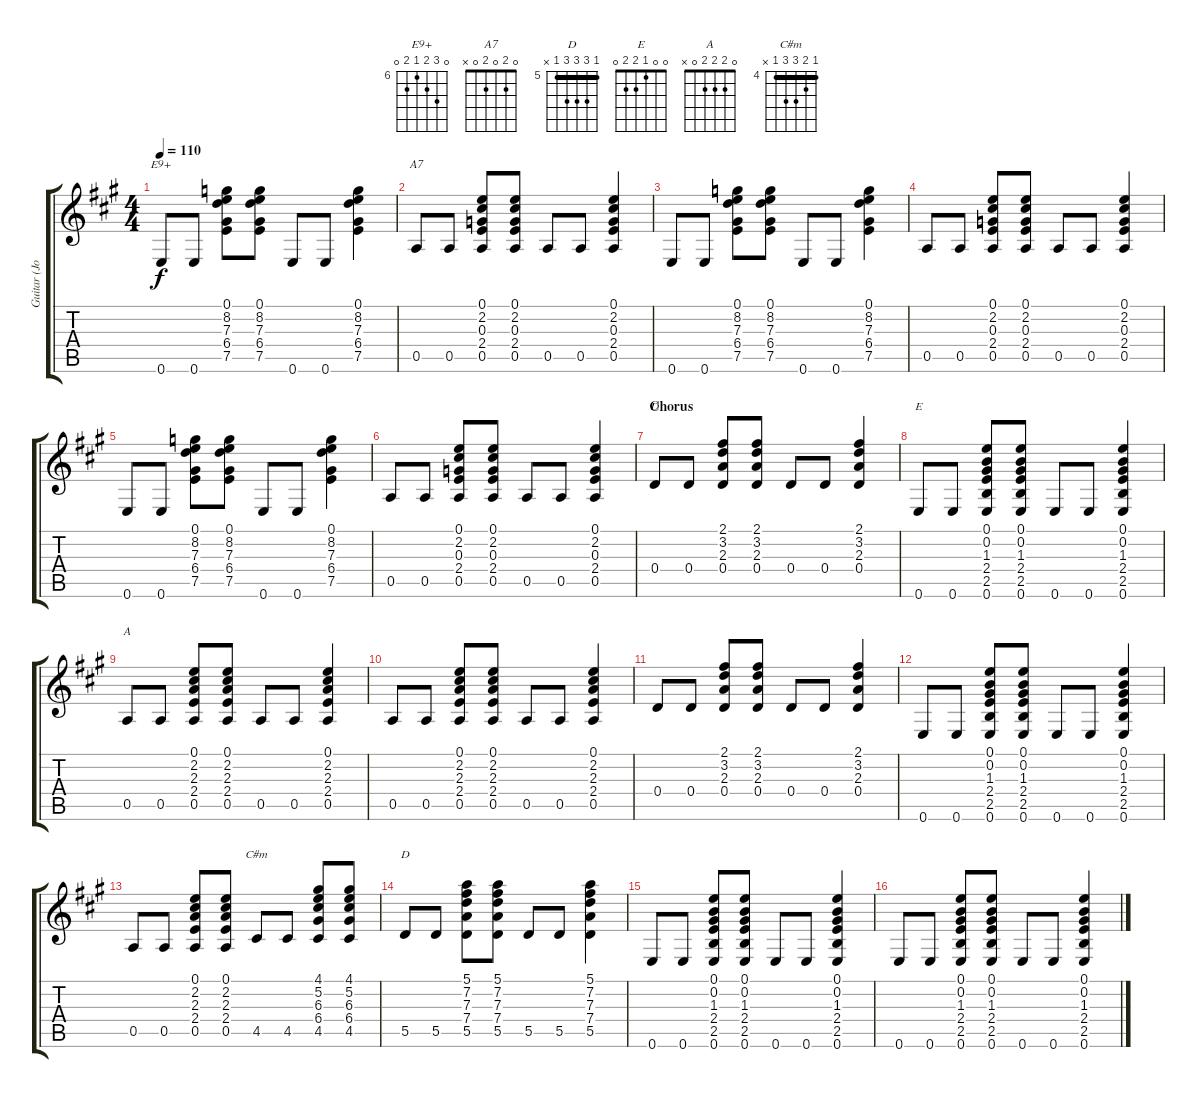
\track ("Guitar (John Wozniak)" "Guitar (Jo") {instrument electricguitarclean}
\staff {score tabs}
\tuning (E4 B3 G3 D3 A2 E2) {hide}
\chord ("E9+" 0 8 7 6 7 0) {firstfret 6}
\chord ("A7" 0 2 0 2 0 x)
\chord ("D" 2 3 2 0 x x)
\chord ("E" 0 0 1 2 2 0)
\chord ("A" 0 2 2 2 0 x)
\chord ("C#m" 4 5 6 6 4 x) {firstfret 4 barre 4}
\chord ("D" 5 7 7 7 5 x) {firstfret 5 barre 5}
\ts (4 4)
\tempo 110
\clef g2
\ks a
0.6.8{ch "E9+" dy f} 0.6.8 (0.1 8.2 7.3 6.4 7.5).8 (0.1 8.2 7.3 6.4 7.5).8 0.6.8 0.6.8 (0.1 8.2 7.3 6.4 7.5).4 |
0.5.8{ch "A7"} 0.5.8 (0.1 2.2 0.3 2.4 0.5).8 (0.1 2.2 0.3 2.4 0.5).8 0.5.8 0.5.8 (0.1 2.2 0.3 2.4 0.5).4 |
0.6.8 0.6.8 (0.1 8.2 7.3 6.4 7.5).8 (0.1 8.2 7.3 6.4 7.5).8 0.6.8 0.6.8 (0.1 8.2 7.3 6.4 7.5).4 |
0.5.8 0.5.8 (0.1 2.2 0.3 2.4 0.5).8 (0.1 2.2 0.3 2.4 0.5).8 0.5.8 0.5.8 (0.1 2.2 0.3 2.4 0.5).4 |
0.6.8 0.6.8 (0.1 8.2 7.3 6.4 7.5).8 (0.1 8.2 7.3 6.4 7.5).8 0.6.8 0.6.8 (0.1 8.2 7.3 6.4 7.5).4 |
0.5.8 0.5.8 (0.1 2.2 0.3 2.4 0.5).8 (0.1 2.2 0.3 2.4 0.5).8 0.5.8 0.5.8 (0.1 2.2 0.3 2.4 0.5).4 |
\section ("" "Chorus")
0.4.8{ch "D"} 0.4.8 (2.1 3.2 2.3 0.4).8 (2.1 3.2 2.3 0.4).8 0.4.8 0.4.8 (2.1 3.2 2.3 0.4).4 |
0.6.8{ch "E"} 0.6.8 (0.1 0.2 1.3 2.4 2.5 0.6).8 (0.1 0.2 1.3 2.4 2.5 0.6).8 0.6.8 0.6.8 (0.1 0.2 1.3 2.4 2.5 0.6).4 |
0.5.8{ch "A"} 0.5.8 (0.1 2.2 2.3 2.4 0.5).8 (0.1 2.2 2.3 2.4 0.5).8 0.5.8 0.5.8 (0.1 2.2 2.3 2.4 0.5).4 |
0.5.8 0.5.8 (0.1 2.2 2.3 2.4 0.5).8 (0.1 2.2 2.3 2.4 0.5).8 0.5.8 0.5.8 (0.1 2.2 2.3 2.4 0.5).4 |
0.4.8 0.4.8 (2.1 3.2 2.3 0.4).8 (2.1 3.2 2.3 0.4).8 0.4.8 0.4.8 (2.1 3.2 2.3 0.4).4 |
0.6.8 0.6.8 (0.1 0.2 1.3 2.4 2.5 0.6).8 (0.1 0.2 1.3 2.4 2.5 0.6).8 0.6.8 0.6.8 (0.1 0.2 1.3 2.4 2.5 0.6).4 |
0.5.8 0.5.8 (0.1 2.2 2.3 2.4 0.5).8 (0.1 2.2 2.3 2.4 0.5).8 4.5.8{ch "C#m"} 4.5.8 (4.1 5.2 6.3 6.4 4.5).8 (4.1 5.2 6.3 6.4 4.5).8 |
5.5.8{ch "D"} 5.5.8 (5.1 7.2 7.3 7.4 5.5).8 (5.1 7.2 7.3 7.4 5.5).8 5.5.8 5.5.8 (5.1 7.2 7.3 7.4 5.5).4 |
0.6.8 0.6.8 (0.1 0.2 1.3 2.4 2.5 0.6).8 (0.1 0.2 1.3 2.4 2.5 0.6).8 0.6.8 0.6.8 (0.1 0.2 1.3 2.4 2.5 0.6).4 |
0.6.8 0.6.8 (0.1 0.2 1.3 2.4 2.5 0.6).8 (0.1 0.2 1.3 2.4 2.5 0.6).8 0.6.8 0.6.8 (0.1 0.2 1.3 2.4 2.5 0.6).4
